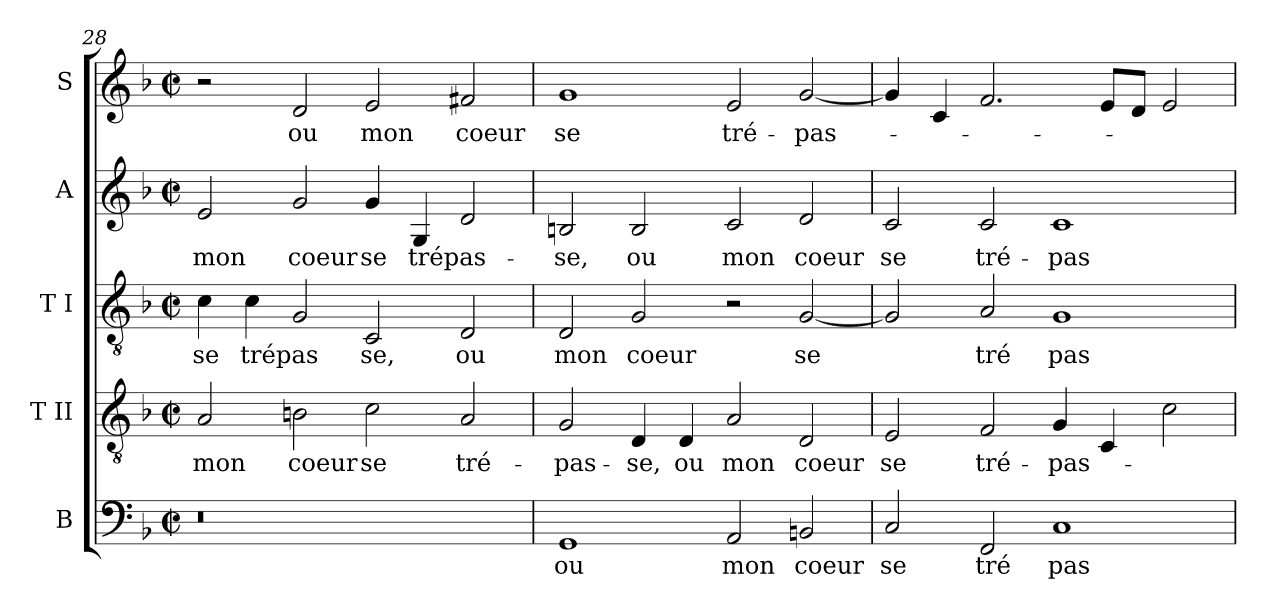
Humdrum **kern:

**kern	**text	**kern	**text	**kern	**text	**kern	**text	**kern	**text
*part5	*part5	*part4	*part4	*part3	*part3	*part2	*part2	*part1	*part1
*staff5	*staff5	*staff4	*staff4	*staff3	*staff3	*staff2	*staff2	*staff1	*staff1
*I"B	*	*I"T II	*	*I"T I	*	*I"A	*	*I"S	*
*clefF4	*	*clefGv2	*	*clefGv2	*	*clefG2	*	*clefG2	*
*k[b-]	*	*k[b-]	*	*k[b-]	*	*k[b-]	*	*k[b-]	*
*F:	*	*F:	*	*F:	*	*F:	*	*F:	*
*M2/2	*	*M2/2	*	*M2/2	*	*M2/2	*	*M2/2	*
*met(c|)	*	*met(c|)	*	*met(c|)	*	*met(c|)	*	*met(c|)	*
=28	=28	=28	=28	=28	=28	=28	=28	=28	=28
!	!	!	!LO:LY:b:cj	!	!LO:LY:b:cj	!	!LO:LY:b:cj	!	!
0r	.	2A/	mon	4c\	se	2e/	mon	2r	.
!	!	!	!	!	!LO:LY:b	!	!	!	!
.	.	.	.	4c\	trépas	.	.	.	.
!	!	!	!LO:LY:b:cj	!	!	!	!LO:LY:b:cj	!	!LO:LY:b:cj
.	.	2Bn\	coeur	2G/	.	2g/	coeur	2d/	ou
!	!	!	!LO:LY:b:cj	!	!LO:LY:b:cj	!	!LO:LY:b:cj	!	!LO:LY:b:cj
.	.	2c\	se	2C/	se,	4g/	se	2e/	mon
!	!	!	!	!	!	!	!LO:LY:b	!	!
.	.	.	.	.	.	4G/	trépas-	.	.
!	!	!	!LO:LY:b:cj	!	!LO:LY:b:cj	!	!	!	!LO:LY:b:cj
.	.	2A/	tré-	2D/	ou	2d/	.	2f#X/	coeur
=29	=29	=29	=29	=29	=29	=29	=29	=29	=29
!	!LO:LY:b:cj	!	!LO:LY:b:cj	!	!LO:LY:b:cj	!	!LO:LY:b:cj	!	!LO:LY:b:cj
1GG	ou	2G/	-pas-	2D/	mon	2Bn/	-se,	1g	se
!	!	!	!LO:LY:b:cj	!	!LO:LY:b:cj	!	!LO:LY:b:cj	!	!
.	.	4D/	-se,	2G/	coeur	2B/	ou	.	.
!	!	!	!LO:LY:b:cj	!	!	!	!	!	!
.	.	4D/	ou	.	.	.	.	.	.
!	!LO:LY:b:cj	!	!LO:LY:b:cj	!	!	!	!LO:LY:b:cj	!	!LO:LY:b:cj
2AA/	mon	2A/	mon	2r	.	2c/	mon	2e/	tré-
!	!LO:LY:b:cj	!	!LO:LY:b:cj	!	!LO:LY:b:cj	!	!LO:LY:b:cj	!	!LO:LY:b
2BBn/	coeur	2D/	coeur	[<2G/	se	2d/	coeur	[<2g/	-pas-
=30	=30	=30	=30	=30	=30	=30	=30	=30	=30
!	!LO:LY:b:cj	!	!LO:LY:b:cj	!	!	!	!LO:LY:b:cj	!	!
2C/	se	2E/	se	2G/]	.	2c/	se	4g/]	.
.	.	.	.	.	.	.	.	4c/	.
!	!LO:LY:b:cj	!	!LO:LY:b:cj	!	!LO:LY:b:cj	!	!LO:LY:b:cj	!	!
2FF/	tré	2F/	tré-	2A/	tré	2c/	tré-	2.f/	.
!	!LO:LY:b:cj	!	!LO:LY:b	!	!LO:LY:b:cj	!	!LO:LY:b:cj	!	!
1C	pas	4G/	-pas-	1G	pas	1c	-pas-	.	.
.	.	4C/	.	.	.	.	.	8e/L	.
.	.	.	.	.	.	.	.	8d/J	.
.	.	2c\	.	.	.	.	.	2e/	.
=	=	=	=	=	=	=	=	=	=
*-	*-	*-	*-	*-	*-	*-	*-	*-	*-
